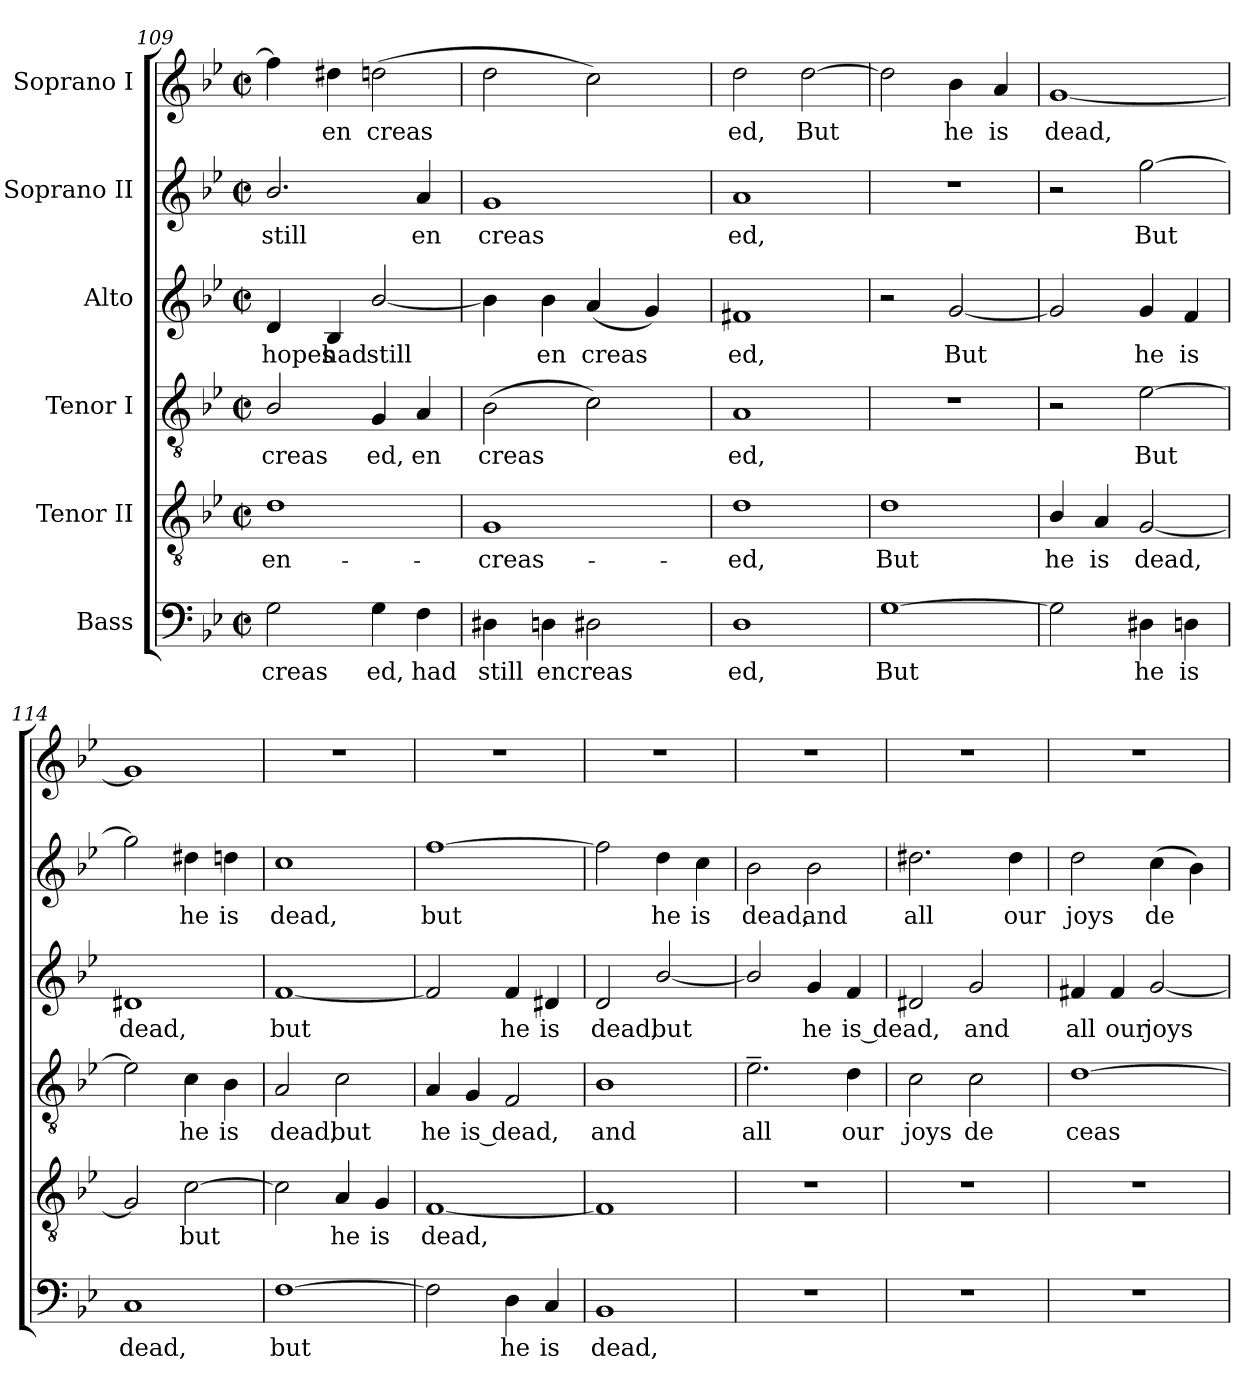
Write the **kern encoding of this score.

**kern	**text	**kern	**text	**kern	**text	**kern	**text	**kern	**text	**kern	**text
*part6	*part6	*part5	*part5	*part4	*part4	*part3	*part3	*part2	*part2	*part1	*part1
*staff6	*staff6	*staff5	*staff5	*staff4	*staff4	*staff3	*staff3	*staff2	*staff2	*staff1	*staff1
*I"Bass	*	*I"Tenor II	*	*I"Tenor I	*	*I"Alto	*	*I"Soprano II	*	*I"Soprano I	*
*clefF4	*	*clefGv2	*	*clefGv2	*	*clefG2	*	*clefG2	*	*clefG2	*
*ITrd-3c-5	*	*ITrd-3c-5	*	*	*	*ITrd-3c-5	*	*ITrd-3c-5	*	*ITrd-3c-5	*
*k[b-e-a-]	*	*k[b-e-a-]	*	*k[b-e-]	*	*k[b-e-a-]	*	*k[b-e-a-]	*	*k[b-e-a-]	*
*E-:	*	*E-:	*	*B-:	*	*E-:	*	*E-:	*	*E-:	*
*M2/2	*	*M2/2	*	*M2/2	*	*M2/2	*	*M2/2	*	*M2/2	*
*met(c|)	*	*met(c|)	*	*met(c|)	*	*met(c|)	*	*met(c|)	*	*met(c|)	*
=109	=109	=109	=109	=109	=109	=109	=109	=109	=109	=109	=109
!	!LO:LY:b:cj	!	!LO:LY:b:cj	!	!LO:LY:b:cj	!	!LO:LY:b:cj	!	!LO:LY:b:cj	!	!
2c\	creas	1g	en-	2B-/	creas	4g/	hopes	2.ee-/	still	4bb-\]	.
!	!	!	!	!	!	!	!LO:LY:b:cj	!	!	!	!LO:LY:b:cj
.	.	.	.	.	.	4e-/	had	.	.	4gg#\	en
!	!LO:LY:b:cj	!	!	!	!LO:LY:b:cj	!	!LO:LY:b	!	!	!	!LO:LY:b
4c\	ed,	.	.	4G/	ed,	[>2ee-/	still	.	.	(>2gg\	creas
!	!LO:LY:b:cj	!	!	!	!LO:LY:b:cj	!	!	!	!LO:LY:b:cj	!	!
4B-\	had	.	.	4A/	en	.	.	4dd/	en	.	.
!!LO:LB:g=z
=110	=110	=110	=110	=110	=110	=110	=110	=110	=110	=110	=110
!	!LO:LY:b:cj	!	!LO:LY:b:cj	!	!LO:LY:b	!	!	!	!LO:LY:b:cj	!	!
*	*	*	*	*	*	*	*	*	*	*^	*
4G#\	still	1c	-creas-	(>2B-\	creas	4ee-\]	.	1cc	creas	2gg\	16.ryy	.
.	.	.	.	.	.	.	.	.	.	.	2ryy	.
!	!LO:LY:b	!	!	!	!	!	!LO:LY:b:cj	!	!	!	!	!
4G\	encreas	.	.	.	.	4ee-\	en	.	.	.	.	.
!	!	!	!	!	!	!	!LO:LY:b	!	!	!	!	!
2G#\	.	.	.	2c\)	.	(<4dd/	creas	.	.	2ff\)	.	.
.	.	.	.	.	.	.	.	.	.	.	4ryy	.
.	.	.	.	.	.	4cc/)	.	.	.	.	.	.
.	.	.	.	.	.	.	.	.	.	.	8ryy	.
.	.	.	.	.	.	.	.	.	.	.	32ryy	.
=111	=111	=111	=111	=111	=111	=111	=111	=111	=111	=111	=111	=111
!	!LO:LY:b:cj	!	!LO:LY:b:cj	!	!LO:LY:b:cj	!	!LO:LY:b:cj	!	!LO:LY:b:cj	!	!	!LO:LY:b:cj
*	*	*	*	*	*	*	*	*	*	*v	*v	*
1G	ed,	1g	-ed,	1A	ed,	1bn	ed,	1dd	ed,	2gg\	ed,
!	!	!	!	!	!	!	!	!	!	!	!LO:LY:b
.	.	.	.	.	.	.	.	.	.	[>2gg\	But
=112	=112	=112	=112	=112	=112	=112	=112	=112	=112	=112	=112
!	!LO:LY:b	!	!LO:LY:b:cj	!	!	!	!	!	!	!	!
[>1c	But	1g	But	1r	.	2r	.	1r	.	2gg\]	.
!	!	!	!	!	!	!	!LO:LY:b	!	!	!	!LO:LY:b:cj
.	.	.	.	.	.	[<2cc/	But	.	.	4ee-\	he
!	!	!	!	!	!	!	!	!	!	!	!LO:LY:b:cj
.	.	.	.	.	.	.	.	.	.	4dd/	is
=113	=113	=113	=113	=113	=113	=113	=113	=113	=113	=113	=113
!	!	!	!LO:LY:b:cj	!	!	!	!	!	!	!	!LO:LY:b
2c\]	.	4e-/	he	2r	.	2cc/]	.	2r	.	[<1cc	dead,
!	!	!	!LO:LY:b:cj	!	!	!	!	!	!	!	!
.	.	4d/	is	.	.	.	.	.	.	.	.
!	!LO:LY:b:cj	!	!LO:LY:b	!	!LO:LY:b	!	!LO:LY:b:cj	!	!LO:LY:b	!	!
4G#\	he	[<2c/	dead,	[>2e-\	But	4cc/	he	[>2ccc\	But	.	.
!	!LO:LY:b:cj	!	!	!	!	!	!LO:LY:b:cj	!	!	!	!
4G\	is	.	.	.	.	4b-/	is	.	.	.	.
=114	=114	=114	=114	=114	=114	=114	=114	=114	=114	=114	=114
!	!LO:LY:b:cj	!	!	!	!	!	!LO:LY:b:cj	!	!	!	!
1F	dead,	2c/]	.	2e-\]	.	1g#	dead,	2ccc\]	.	1cc]	.
!	!	!	!LO:LY:b	!	!LO:LY:b:cj	!	!	!	!LO:LY:b:cj	!	!
.	.	[>2f\	but	4c\	he	.	.	4gg#\	he	.	.
!	!	!	!	!	!LO:LY:b:cj	!	!	!	!LO:LY:b:cj	!	!
.	.	.	.	4B-\	is	.	.	4gg\	is	.	.
=115	=115	=115	=115	=115	=115	=115	=115	=115	=115	=115	=115
!	!LO:LY:b:cj	!	!	!	!LO:LY:b:cj	!	!LO:LY:b:cj	!	!LO:LY:b:cj	!	!
[>1B-	but	2f\]	.	2A/	dead,	[<1b-	but	1ff	dead,	1r	.
!	!	!	!LO:LY:b:cj	!	!LO:LY:b:cj	!	!	!	!	!	!
.	.	4d/	he	2c\	but	.	.	.	.	.	.
!	!	!	!LO:LY:b:cj	!	!	!	!	!	!	!	!
.	.	4c/	is	.	.	.	.	.	.	.	.
=116	=116	=116	=116	=116	=116	=116	=116	=116	=116	=116	=116
!	!	!	!LO:LY:b	!	!LO:LY:b:cj	!	!	!	!LO:LY:b:cj	!	!
2B-\]	.	[<1B-	dead,	4A/	he	2b-/]	.	[>1bb-	but	1r	.
!	!	!	!	!	!LO:LY:b:cj	!	!	!	!	!	!
.	.	.	.	4G/	is dead,	.	.	.	.	.	.
!	!LO:LY:b:cj	!	!	!	!	!	!LO:LY:b:cj	!	!	!	!
4G\	he	.	.	2F/	.	4b-/	he	.	.	.	.
!	!LO:LY:b:cj	!	!	!	!	!	!LO:LY:b:cj	!	!	!	!
4F/	is	.	.	.	.	4g#/	is	.	.	.	.
=117	=117	=117	=117	=117	=117	=117	=117	=117	=117	=117	=117
!	!LO:LY:b:cj	!	!	!	!LO:LY:b:cj	!	!LO:LY:b:cj	!	!	!	!
1E-	dead,	1B-]	.	1B-	and	2g/	dead,	2bb-\]	.	1r	.
!	!	!	!	!	!	!	!LO:LY:b	!	!LO:LY:b:cj	!	!
.	.	.	.	.	.	[>2ee-/	but	4gg\	he	.	.
!	!	!	!	!	!	!	!	!	!LO:LY:b:cj	!	!
.	.	.	.	.	.	.	.	4ff\	is	.	.
!!LO:PB:g=z
=118	=118	=118	=118	=118	=118	=118	=118	=118	=118	=118	=118
!	!	!	!	!	!LO:LY:b:cj	!	!	!	!LO:LY:b:cj	!	!
1r	.	1r	.	2.e-~>\	all	2ee-/]	.	2ee-\	dead,	1r	.
!	!	!	!	!	!	!	!LO:LY:b:cj	!	!LO:LY:b:cj	!	!
.	.	.	.	.	.	4cc/	he	2ee-\	and	.	.
!	!	!	!	!	!LO:LY:b:cj	!	!LO:LY:b:cj	!	!	!	!
.	.	.	.	4d\	our	4b-/	is dead,	.	.	.	.
=119	=119	=119	=119	=119	=119	=119	=119	=119	=119	=119	=119
!	!	!	!	!	!LO:LY:b:cj	!	!	!	!LO:LY:b:cj	!	!
1r	.	1r	.	2c\	joys	2g#/	.	2.gg#\	all	1r	.
!	!	!	!	!	!LO:LY:b:cj	!	!LO:LY:b:cj	!	!	!	!
.	.	.	.	2c\	de	2cc/	and	.	.	.	.
!	!	!	!	!	!	!	!	!	!LO:LY:b:cj	!	!
.	.	.	.	.	.	.	.	4gg#\	our	.	.
=120	=120	=120	=120	=120	=120	=120	=120	=120	=120	=120	=120
!	!	!	!	!	!LO:LY:b	!	!LO:LY:b:cj	!	!LO:LY:b:cj	!	!
1r	.	1r	.	[>1d	ceas	4bn/	all	2gg\	joys	1r	.
!	!	!	!	!	!	!	!LO:LY:b:cj	!	!	!	!
.	.	.	.	.	.	4b/	our	.	.	.	.
!	!	!	!	!	!	!	!LO:LY:b	!	!LO:LY:b:cj	!	!
.	.	.	.	.	.	[<2cc/	joys	(>4ff\	de	.	.
.	.	.	.	.	.	.	.	4ee-\)	.	.	.
=	=	=	=	=	=	=	=	=	=	=	=
*-	*-	*-	*-	*-	*-	*-	*-	*-	*-	*-	*-
